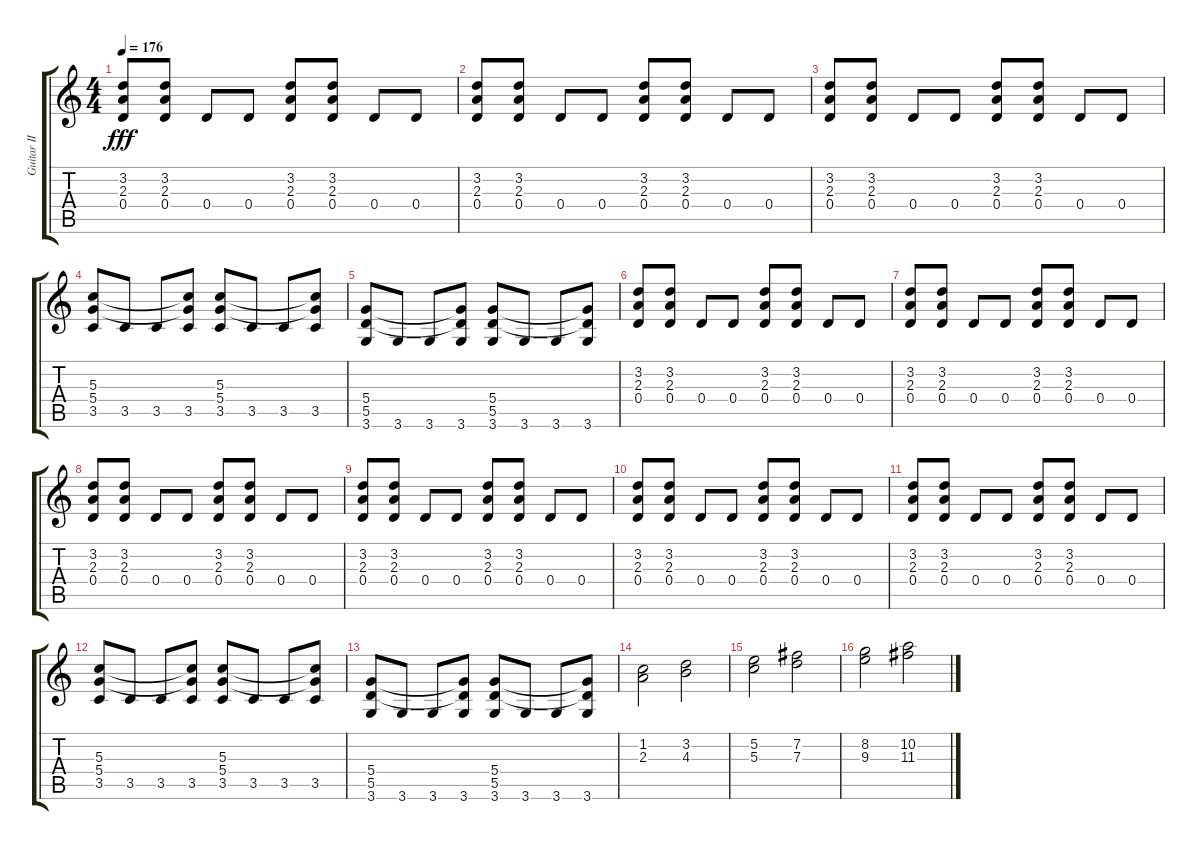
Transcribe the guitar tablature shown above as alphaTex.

\track ("Guitar II" "Guitar II") {instrument distortionguitar}
\staff {score tabs}
\tuning (E4 B3 G3 D3 A2 E2) {hide}
\ts (4 4)
\tempo 176
\clef g2
\ks c
(3.2 2.3 0.4).8{dy fff} (3.2 2.3 0.4).8 0.4.8 0.4.8 (3.2 2.3 0.4).8 (3.2 2.3 0.4).8 0.4.8 0.4.8 |
(3.2 2.3 0.4).8 (3.2 2.3 0.4).8 0.4.8 0.4.8 (3.2 2.3 0.4).8 (3.2 2.3 0.4).8 0.4.8 0.4.8 |
(3.2 2.3 0.4).8 (3.2 2.3 0.4).8 0.4.8 0.4.8 (3.2 2.3 0.4).8 (3.2 2.3 0.4).8 0.4.8 0.4.8 |
(5.3 5.4 3.5).8 3.5.8 3.5.8 (5.3{t} 5.4{t} 3.5).8 (5.3 5.4 3.5).8 3.5.8 3.5.8 (5.3{t} 5.4{t} 3.5).8 |
(5.4 5.5 3.6).8 3.6.8 3.6.8 (5.4{t} 5.5{t} 3.6).8 (5.4 5.5 3.6).8 3.6.8 3.6.8 (5.4{t} 5.5{t} 3.6).8 |
(3.2 2.3 0.4).8 (3.2 2.3 0.4).8 0.4.8 0.4.8 (3.2 2.3 0.4).8 (3.2 2.3 0.4).8 0.4.8 0.4.8 |
(3.2 2.3 0.4).8 (3.2 2.3 0.4).8 0.4.8 0.4.8 (3.2 2.3 0.4).8 (3.2 2.3 0.4).8 0.4.8 0.4.8 |
(3.2 2.3 0.4).8 (3.2 2.3 0.4).8 0.4.8 0.4.8 (3.2 2.3 0.4).8 (3.2 2.3 0.4).8 0.4.8 0.4.8 |
(3.2 2.3 0.4).8 (3.2 2.3 0.4).8 0.4.8 0.4.8 (3.2 2.3 0.4).8 (3.2 2.3 0.4).8 0.4.8 0.4.8 |
(3.2 2.3 0.4).8 (3.2 2.3 0.4).8 0.4.8 0.4.8 (3.2 2.3 0.4).8 (3.2 2.3 0.4).8 0.4.8 0.4.8 |
(3.2 2.3 0.4).8 (3.2 2.3 0.4).8 0.4.8 0.4.8 (3.2 2.3 0.4).8 (3.2 2.3 0.4).8 0.4.8 0.4.8 |
(5.3 5.4 3.5).8 3.5.8 3.5.8 (5.3{t} 5.4{t} 3.5).8 (5.3 5.4 3.5).8 3.5.8 3.5.8 (5.3{t} 5.4{t} 3.5).8 |
(5.4 5.5 3.6).8 3.6.8 3.6.8 (5.4{t} 5.5{t} 3.6).8 (5.4 5.5 3.6).8 3.6.8 3.6.8 (5.4{t} 5.5{t} 3.6).8 |
(1.2 2.3).2 (3.2 4.3).2 |
(5.2 5.3).2 (7.2 7.3).2 |
(8.2 9.3).2 (10.2 11.3).2
